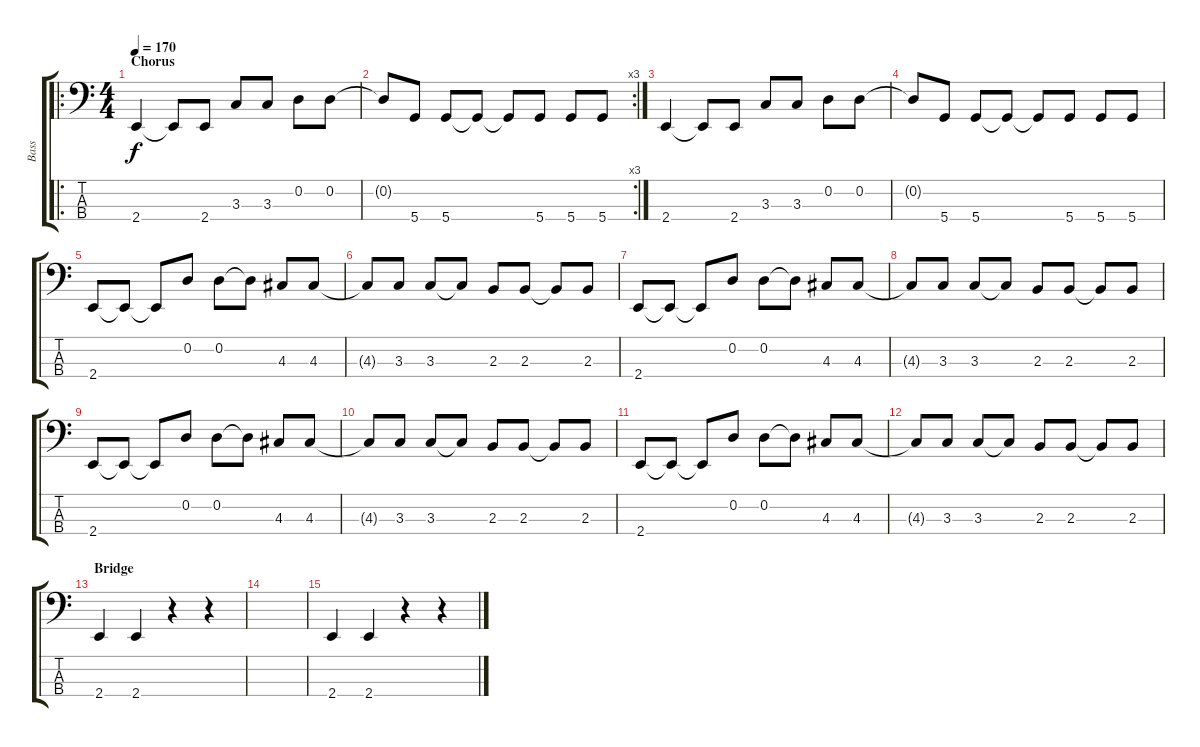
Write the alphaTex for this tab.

\track ("Bass" "Bass") {instrument electricbassfinger}
\staff {score tabs}
\tuning (G2 D2 A1 D1) {hide}
\ro
\ts (4 4)
\section ("" "Chorus")
\tempo 170
\clef f4
\ks c
2.4.4{dy f} 2.4{t}.8 2.4.8 3.3.8 3.3.8 0.2.8 0.2.8 |
\rc 3
0.2{t}.8 5.4.8 5.4.8 5.4{t}.8 5.4{t}.8 5.4.8 5.4.8 5.4.8 |
2.4.4 2.4{t}.8 2.4.8 3.3.8 3.3.8 0.2.8 0.2.8 |
0.2{t}.8 5.4.8 5.4.8 5.4{t}.8 5.4{t}.8 5.4.8 5.4.8 5.4.8 |
2.4.8 2.4{t}.8 2.4{t}.8 0.2.8 0.2.8 0.2{t}.8 4.3.8 4.3.8 |
4.3{t}.8 3.3.8 3.3.8 3.3{t}.8 2.3.8 2.3.8 2.3{t}.8 2.3.8 |
2.4.8 2.4{t}.8 2.4{t}.8 0.2.8 0.2.8 0.2{t}.8 4.3.8 4.3.8 |
4.3{t}.8 3.3.8 3.3.8 3.3{t}.8 2.3.8 2.3.8 2.3{t}.8 2.3.8 |
2.4.8 2.4{t}.8 2.4{t}.8 0.2.8 0.2.8 0.2{t}.8 4.3.8 4.3.8 |
4.3{t}.8 3.3.8 3.3.8 3.3{t}.8 2.3.8 2.3.8 2.3{t}.8 2.3.8 |
2.4.8 2.4{t}.8 2.4{t}.8 0.2.8 0.2.8 0.2{t}.8 4.3.8 4.3.8 |
4.3{t}.8 3.3.8 3.3.8 3.3{t}.8 2.3.8 2.3.8 2.3{t}.8 2.3.8 |
\section ("" "Bridge")
2.4.4 2.4.4 r.4 r.4 |
|
2.4.4 2.4.4 r.4 r.4
